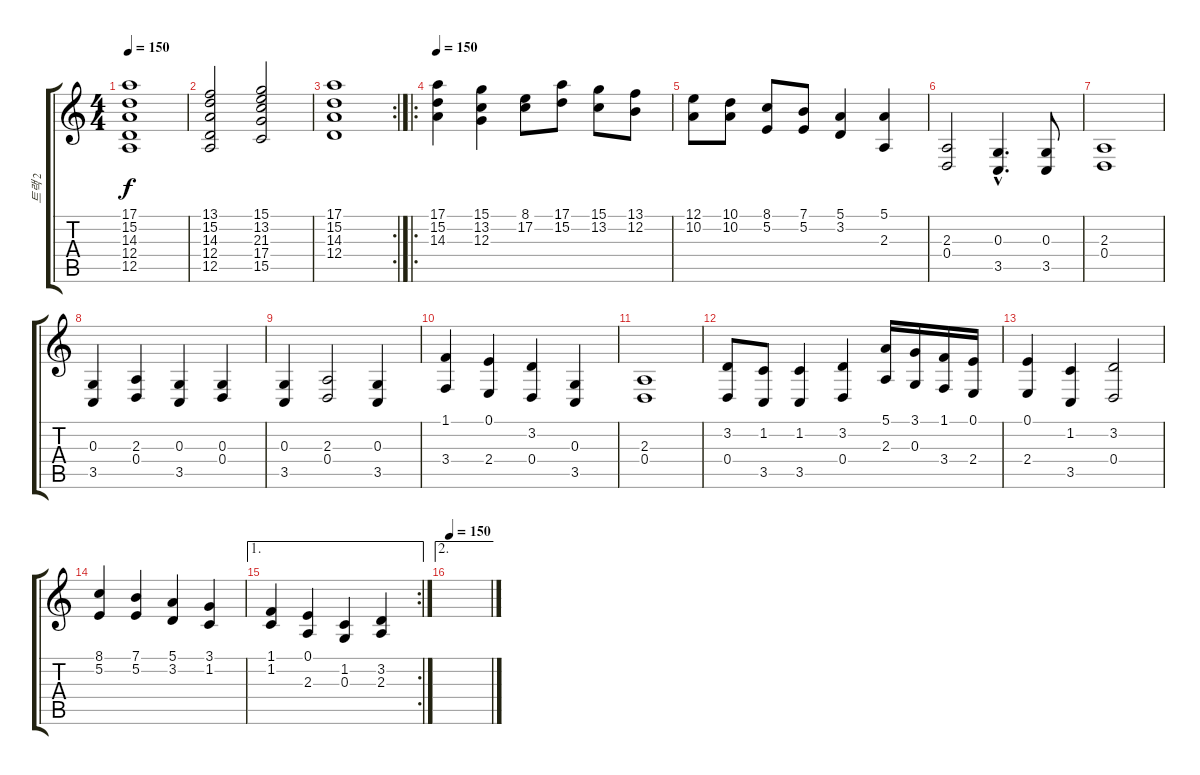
\track ("트랙 2" "트랙 2") {instrument synthstrings1}
\staff {score tabs}
\tuning (E4 B3 G3 D3 A2 E2) {hide}
\ts (4 4)
\tempo 150
\clef g2
\ks c
(17.1 15.2 14.3 12.4 12.5).1{dy f} |
(13.1 15.2 14.3 12.4 12.5).2 (15.1 13.2 21.3 17.4 15.5).2 |
\rc 2
(17.1 15.2 14.3 12.4).1{volume 16} |
\ro
\tempo 150
(17.1 15.2 14.3).4{volume 12} (15.1 13.2 12.3).4 (8.1 17.2).8 (17.1 15.2).8 (15.1 13.2).8 (13.1 12.2).8 |
(12.1 10.2).8 (10.1 10.2).8 (8.1 5.2).8 (7.1 5.2).8 (5.1 3.2).4 (5.1 2.3).4 |
(2.3 0.4).2 (0.3{hac} 3.5{hac}).4{d} (0.3 3.5).8 |
(2.3 0.4).1 |
(0.3 3.5).4 (2.3 0.4).4 (0.3 3.5).4 (0.3 0.4).4 |
(0.3 3.5).4 (2.3 0.4).2 (0.3 3.5).4 |
(1.1 3.4).4 (0.1 2.4).4 (3.2 0.4).4 (0.3 3.5).4 |
(2.3 0.4).1 |
(3.2 0.4).8 (1.2 3.5).8 (1.2 3.5).4 (3.2 0.4).4 (5.1 2.3).16 (3.1 0.3).16 (1.1 3.4).16 (0.1 2.4).16 |
(0.1 2.4).4 (1.2 3.5).4 (3.2 0.4).2 |
(8.1 5.2).4 (7.1 5.2).4 (5.1 3.2).4 (3.1 1.2).4 |
\ae 1
\rc 2
(1.1 1.2).4 (0.1 2.3).4 (1.2 0.3).4 (3.2 2.3).4 |
\ae 2
\tempo 150
